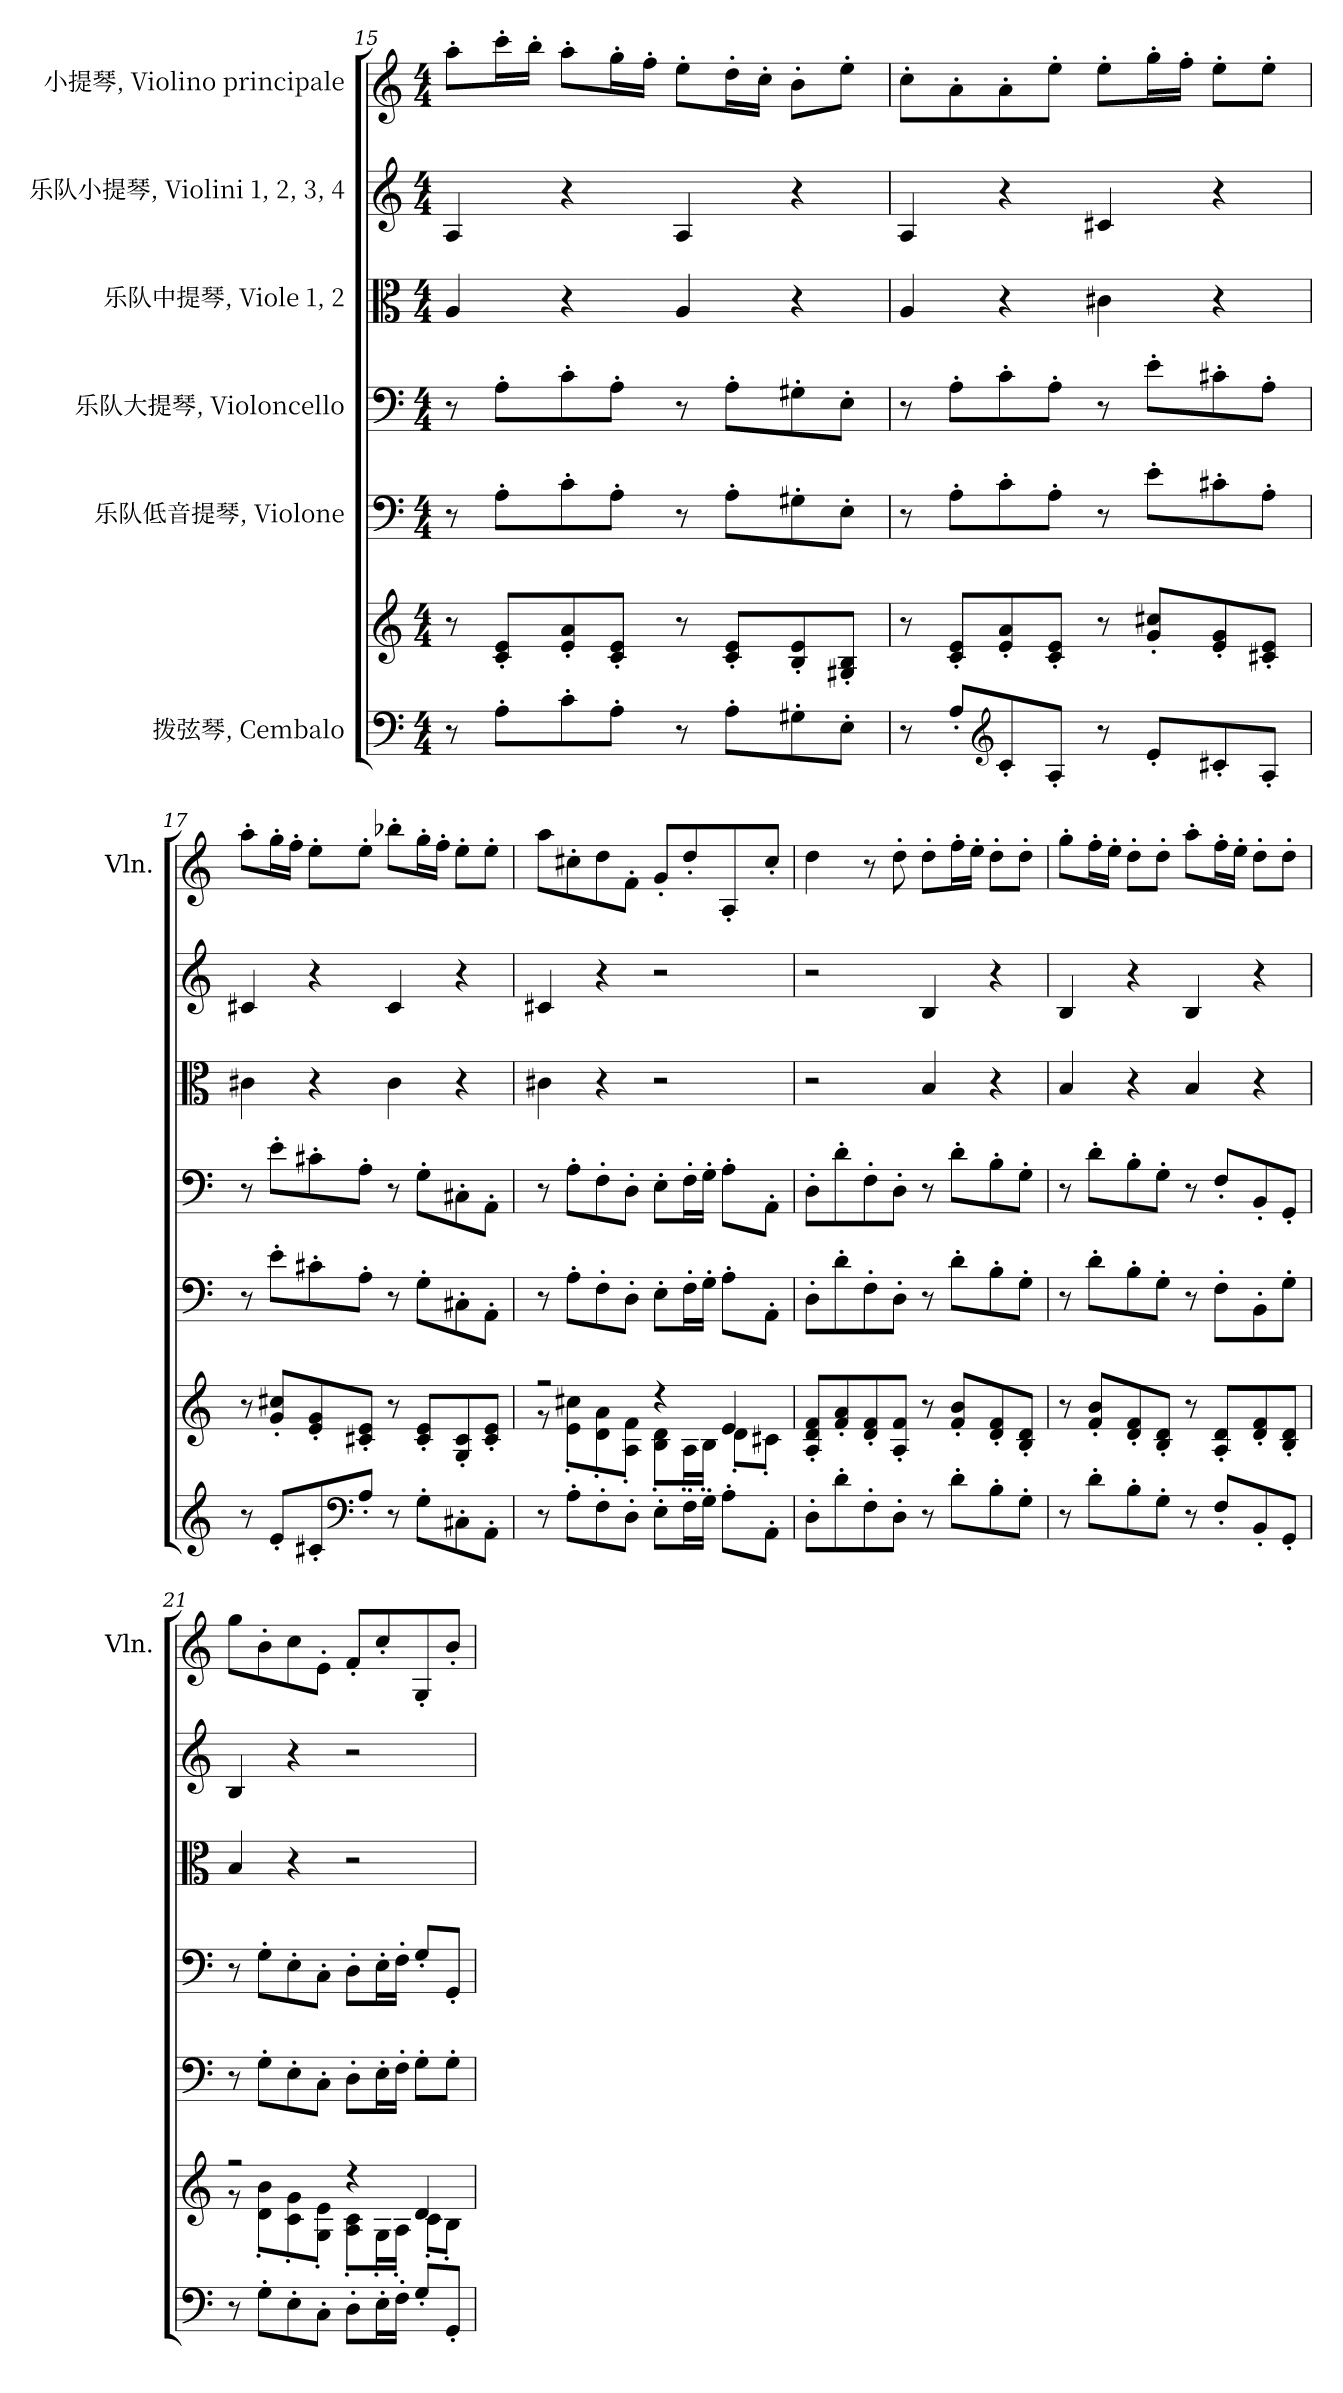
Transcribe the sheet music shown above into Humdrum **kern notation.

**kern	**kern	**kern	**kern	**kern	**kern	**kern
*part6	*part6	*part5	*part4	*part3	*part2	*part1
*staff7	*staff6	*staff5	*staff4	*staff3	*staff2	*staff1
*I"拨弦琴, Cembalo	*	*I"乐队低音提琴, Violone	*I"乐队大提琴, Violoncello	*I"乐队中提琴, Viole 1, 2	*I"乐队小提琴, Violini 1, 2, 3, 4	*I"小提琴, Violino principale
*	*	*	*	*	*	*I'Vln.
*clefF4	*clefG2	*clefF4	*clefF4	*clefC3	*clefG2	*clefG2
*	*	*ITrd7c12	*	*	*	*
*k[]	*k[]	*k[]	*k[]	*k[]	*k[]	*k[]
*M4/4	*M4/4	*M4/4	*M4/4	*M4/4	*M4/4	*M4/4
=15	=15	=15	=15	=15	=15	=15
8r	8r	8r	8r	4A/	4A/	8aa'\L
8A'\L	8c/' 8e/'L	8AA'\L	8A'\L	.	.	16ccc'\L
.	.	.	.	.	.	16bb'\JJ
8c'\	8e/' 8a/'	8C'\	8c'\	4r	4r	8aa'\L
8A'\J	8c/' 8e/'J	8AA'\J	8A'\J	.	.	16gg'\L
.	.	.	.	.	.	16ff'\JJ
8r	8r	8r	8r	4A/	4A/	8ee'\L
8A'\L	8c/' 8e/'L	8AA'\L	8A'\L	.	.	16dd'\L
.	.	.	.	.	.	16cc'\JJ
8G#X'\	8B/' 8e/'	8GG#X'\	8G#X'\	4r	4r	8b'\L
8E'\J	8G#X/' 8B/'J	8EE'\J	8E'\J	.	.	8ee'\J
!!LO:PB:g=z
=16	=16	=16	=16	=16	=16	=16
8r	8r	8r	8r	4A/	4A/	8cc'\L
8A'/L	8c/' 8e/'L	8AA'\L	8A'\L	.	.	8a'\
*clefG2	*	*	*	*	*	*
8c'/	8e/' 8a/'	8C'\	8c'\	4r	4r	8a'\
8A'/J	8c/' 8e/'J	8AA'\J	8A'\J	.	.	8ee'\J
8r	8r	8r	8r	4c#X\	4c#X/	8ee'\L
8e'/L	8g/' 8cc#X/'L	8E'\L	8e'\L	.	.	16gg'\L
.	.	.	.	.	.	16ff'\JJ
8c#X'/	8e/' 8g/'	8C#X'\	8c#X'\	4r	4r	8ee'\L
8A'/J	8c#X/' 8e/'J	8AA'\J	8A'\J	.	.	8ee'\J
=17	=17	=17	=17	=17	=17	=17
8r	8r	8r	8r	4c#X\	4c#X/	8aa'\L
8e'/L	8g/' 8cc#X/'L	8E'\L	8e'\L	.	.	16gg'\L
.	.	.	.	.	.	16ff'\JJ
8c#X'/	8e/' 8g/'	8C#X'\	8c#X'\	4r	4r	8ee'\L
*clefF4	*	*	*	*	*	*
8A'/J	8c#X/' 8e/'J	8AA'\J	8A'\J	.	.	8ee'\J
8r	8r	8r	8r	4c#\	4c#/	8bb-X'\L
8G'\L	8c#/' 8e/'L	8GG'\L	8G'\L	.	.	16gg'\L
.	.	.	.	.	.	16ff'\JJ
8C#X'\	8G/' 8c#/'	8CC#X'\	8C#X'\	4r	4r	8ee'\L
8AA'\J	8c#/' 8e/'J	8AAA'\J	8AA'\J	.	.	8ee'\J
=18	=18	=18	=18	=18	=18	=18
*	*^	*	*	*	*	*
8r	2r	8r	8r	8r	4c#X\	4c#X/	8aa\L
8A'\L	.	8e\' 8cc#X\'L	8AA'\L	8A'\L	.	.	8cc#X'\
8F'\	.	8d\' 8a\'	8FF'\	8F'\	4r	4r	8dd\
8D'\J	.	8A\' 8f\'J	8DD'\J	8D'\J	.	.	8f'\J
8E'\L	4r	8B\' 8d\'L	8EE'\L	8E'\L	2r	2r	8g'/L
16F'\L	.	16A'\L	16FF'\L	16F'\L	.	.	8dd'/
16G'\JJ	.	16B'\JJ	16GG'\JJ	16G'\JJ	.	.	.
8A'\L	4e/	8d'\L	8AA'\L	8A'\L	.	.	8A'/
8AA'\J	.	8c#X'\J	8AAA'\J	8AA'\J	.	.	8cc#'/J
*	*v	*v	*	*	*	*	*
!!LO:PB:g=z
=19	=19	=19	=19	=19	=19	=19
8D'\L	8A/' 8d/' 8f/'L	8DD'\L	8D'\L	2r	2r	4dd\
8d'\	8f/' 8a/'	8D'\	8d'\	.	.	.
8F'\	8d/' 8f/'	8FF'\	8F'\	.	.	8r
8D'\J	8A/' 8f/'J	8DD'\J	8D'\J	.	.	8dd'\
8r	8r	8r	8r	4B/	4B/	8dd'\L
8d'\L	8f/' 8b/'L	8D'\L	8d'\L	.	.	16ff'\L
.	.	.	.	.	.	16ee'\JJ
8B'\	8d/' 8f/'	8BB'\	8B'\	4r	4r	8dd'\L
8G'\J	8B/' 8d/'J	8GG'\J	8G'\J	.	.	8dd'\J
=20	=20	=20	=20	=20	=20	=20
8r	8r	8r	8r	4B/	4B/	8gg'\L
8d'\L	8f/' 8b/'L	8D'\L	8d'\L	.	.	16ff'\L
.	.	.	.	.	.	16ee'\JJ
8B'\	8d/' 8f/'	8BB'\	8B'\	4r	4r	8dd'\L
8G'\J	8B/' 8d/'J	8GG'\J	8G'\J	.	.	8dd'\J
8r	8r	8r	8r	4B/	4B/	8aa'\L
8F'/L	8A/' 8d/'L	8FF'\L	8F'/L	.	.	16ff'\L
.	.	.	.	.	.	16ee'\JJ
8BB'/	8d/' 8f/'	8BBB'\	8BB'/	4r	4r	8dd'\L
8GG'/J	8B/' 8d/'J	8GG'\J	8GG'/J	.	.	8dd'\J
=21	=21	=21	=21	=21	=21	=21
*	*^	*	*	*	*	*
8r	2r	8r	8r	8r	4B/	4B/	8gg\L
8G'\L	.	8d\' 8b\'L	8GG'\L	8G'\L	.	.	8b'\
8E'\	.	8c\' 8g\'	8EE'\	8E'\	4r	4r	8cc\
8C'\J	.	8G\' 8e\'J	8CC'\J	8C'\J	.	.	8e'\J
8D'\L	4r	8A\' 8c\'L	8DD'\L	8D'\L	2r	2r	8f'/L
16E'\L	.	16G'\L	16EE'\L	16E'\L	.	.	8cc'/
16F'\JJ	.	16A'\JJ	16FF'\JJ	16F'\JJ	.	.	.
8G'/L	4d/	8c'\L	8GG'\L	8G'/L	.	.	8G'/
8GG'/J	.	8B'\J	8GG'\J	8GG'/J	.	.	8b'/J
*	*v	*v	*	*	*	*	*
=	=	=	=	=	=	=
*-	*-	*-	*-	*-	*-	*-
